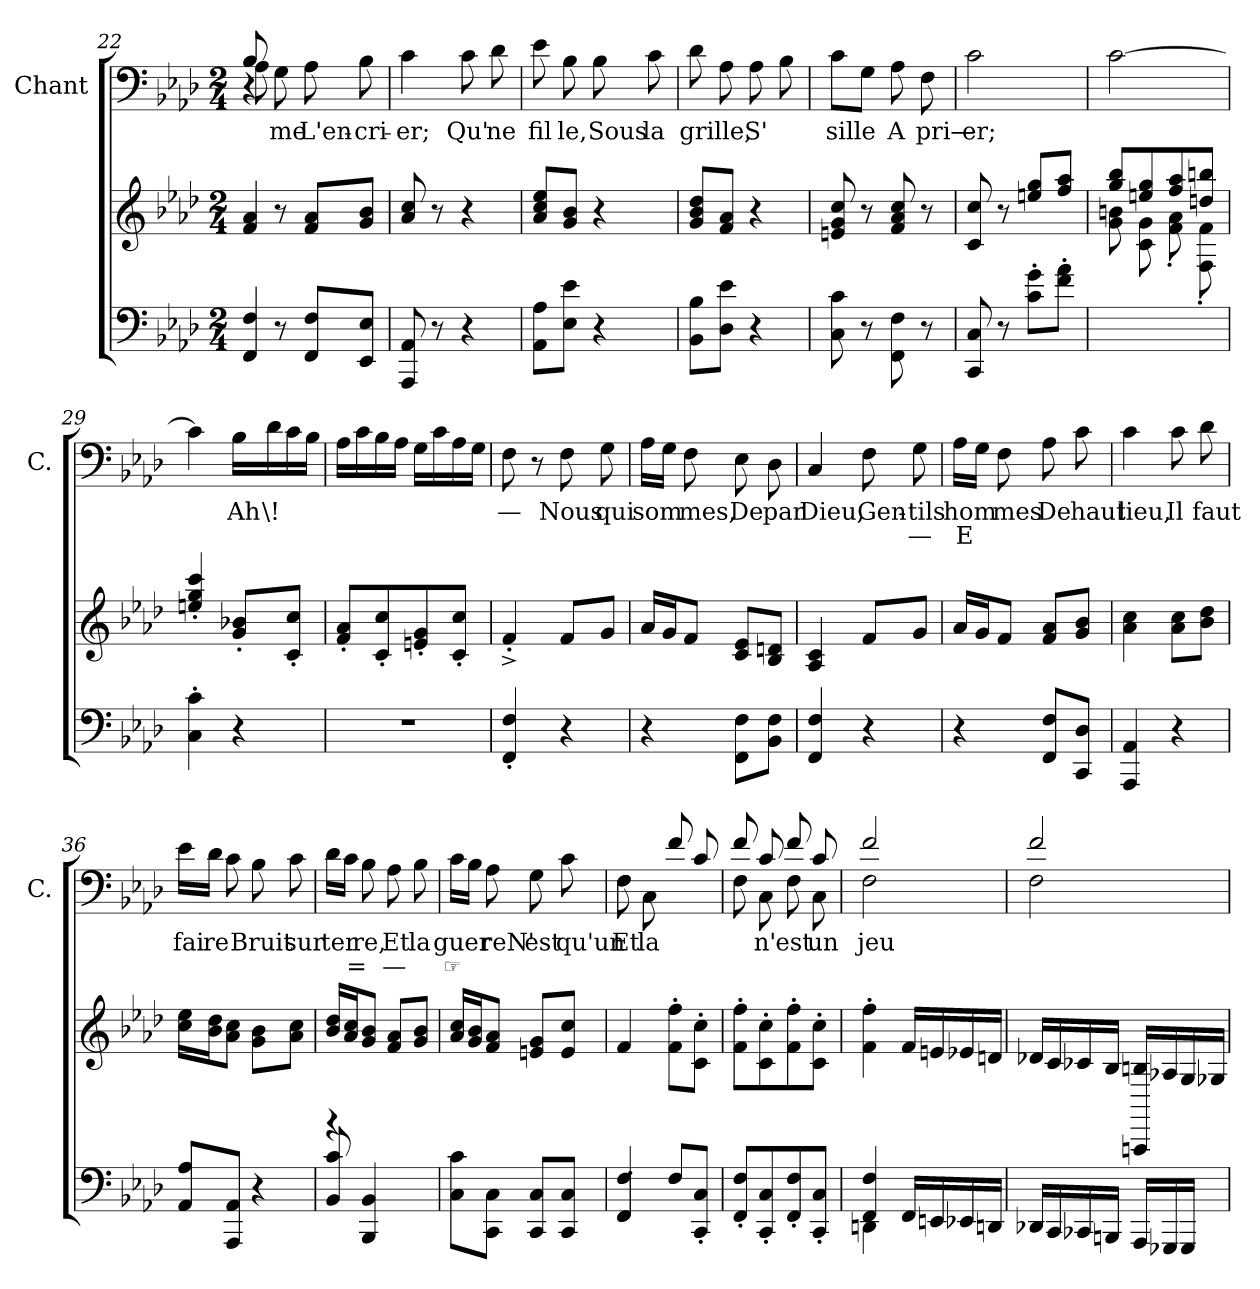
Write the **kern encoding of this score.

**kern	**kern	**kern	**text	**text
*part3	*part2	*part1	*part1	*part1
*staff3	*staff2	*staff1	*staff1	*staff1
*	*	*I"Chant	*	*
*	*	*I'C.	*	*
*clefF4	*clefG2	*clefF4	*	*
*k[b-e-a-d-]	*k[b-e-a-d-]	*k[b-e-a-d-]	*	*
*M2/4	*M2/4	*M2/4	*	*
=22	=22	=22	=22	=22
*	*	*^	*	*
*	*	*	*^	*	*
8Fi/ 8FFi/J	8a-j/ 8fj/J	4r	8B-i/	8A-Z\	--	.
8r	8r	.	8Gi\	4.ryy	me	.
8Fi/ 8FFi/L	8a-j/ 8fj/L	8A-j\	4ryy	.	L'en-	.
8E-i/ 8EE-i/J	8b-j/ 8gj/J	8B-j\	.	.	cri-	.
*	*	*v	*v	*v	*	*
=23	=23	=23	=23	=23
8AA-i/ 8AAA-i/	8a-j/ 8ccj/	4cj\	er;	.
8r	8r	.	.	.
4r	4r	8cj\	Qu'	.
.	.	8d-j\	ne	.
=24	=24	=24	=24	=24
8AA-i\ 8A-i\L	8ee-j/ 8ccj/ 8a-j/L	8e-j\	fil	.
8E-i\ 8e-i\J	8b-j/ 8gj/J	8B-j\	le,	.
4r	4r	8B-j\	Sous	.
.	.	8cj\	la	.
=25	=25	=25	=25	=25
8BB-i\ 8B-i\L	8dd-j/ 8b-j/ 8gj/L	8d-j\	grille,	.
8D-i\ 8e-i\J	8a-j/ 8fj/J	8A-j\	.	.
4r	4r	8A-j\	S'	.
.	.	8B-j\	.	.
!!LO:PB:g=z
=26	=26	=26	=26	=26
8Ci\ 8ci\	8ccj/ 8gj/ 8enj/	8cj\L	sille	.
8r	8r	8Gj\J	.	.
8FFi\ 8Fi\	8ccj/ 8a-j/ 8fj/	8A-j\	A	.
8r	8r	8Fj\	pri—	.
=27	=27	=27	=27	=27
8Ci/ 8CCi/	8ccj/ 8cj/	2cj\	er;	.
8r	8r	.	.	.
8ci'>'<\ 8gi'>'<\L	8ggj/ 8eenj/L	.	.	.
8fi'>'<'<\ 8a-i'>'<'<\J	8aa-j/ 8ffj/J	.	.	.
=28	=28	=28	=28	=28
*	*^	*	*	*
2ryy	8bb-j/ 8ggj/L	8bni\ 8gi\	[2cj\	.	.
.	8ggj/ 8eenj/	8ci\ 8gi\	.	.	.
.	8aa-j/ 8ffj/	8fi'>'<'<\ 8a-i'>'<'<\	.	.	.
.	8bbnj/ 8ddnj/J	8Fi'>'<\ 8fi'>'<\	.	.	.
*	*v	*v	*	*	*
=29	=29	=29	=29	=29
4Ci'>\ 4ci'>\	4cccj'<'</ 4ggj'<'</ 4eenj'<'</	4cj\]	.	.
4r	8b-Xj'</ 8gj'</L	16B-j\LL	Ah	.
.	.	16d-j\	\!	.
.	8ccj'</ 8cj'</J	16cj\	.	.
.	.	16B-j\JJ	.	.
=30	=30	=30	=30	=30
2r	8a-j'</ 8fj'</L	16A-j\LL	.	.
.	.	16cj\	.	.
.	8ccj'</ 8cj'</	16B-j\	.	.
.	.	16A-j\JJ	.	.
.	8gj'</ 8enj'</	16Gj\LL	.	.
.	.	16cj\	.	.
.	8ccj'</ 8cj'</J	16A-j\	.	.
.	.	16Gj\JJ	.	.
=31	=31	=31	=31	=31
4Fi'</ 4FFi'</	4f'<^<j/	8Fj\	—	.
.	.	8r	.	.
4r	8fj/L	8Fj\	Nous	.
.	8gj/J	8Gj\	qui	.
=32	=32	=32	=32	=32
4r	16a-j/LL	16A-j\LL	som	.
.	16gj/J	16Gj\JJ	.	.
.	8fj/J	8Fj\	mes,	.
8FFi\ 8Fi\L	8e-j/ 8cj/L	8E-j\	De	.
8BB-i\ 8Fi\J	8dnj/ 8B-j/J	8D-j\	par	.
!!LO:LB:g=z
=33	=33	=33	=33	=33
4Fi/ 4FFi/	4cj/ 4A-j/	4Cj/	Dieu,	.
4r	8fj/L	8Fj\	Gen-	.
.	8gj/J	8Gj\	tils	—
=34	=34	=34	=34	=34
4r	16a-j/LL	16A-j\LL	hom	E
.	16gj/J	16Gj\JJ	.	.
.	8fj/J	8Fj\	mes	.
8Fi/ 8FFi/L	8a-j/ 8fj/L	8A-j\	De	.
8D-i/ 8CCi/J	8b-j/ 8gj/J	8cj\	haut	.
=35	=35	=35	=35	=35
4AA-i/ 4AAA-i/	4a-j\ 4ccj\	4cj\	lieu,	.
4r	8a-j\ 8ccj\L	8cj\	Il	.
.	8dd-j\ 8b-j\J	8d-j\	faut	.
=36	=36	=36	=36	=36
8A-i/ 8AA-i/L	16ccj\ 16ee-j\LL	16e-j\LL	fai	.
.	16b-j\ 16dd-j\J	16d-j\JJ	re	.
8AA-i/ 8AAA-i/J	8a-j\ 8ccj\J	8cj\	.	.
4r	8b-j\ 8gj\L	8B-j\	Bruit	.
.	8a-j\ 8ccj\J	8cj\	sur	.
=37	=37	=37	=37	=37
*^	*	*	*	*
4r	8ci/ 8BB-i/	16dd-j/ 16b-j/LL	16d-j\LL	ter	.
.	.	16a-j/ 16ccj/J	16cj\JJ	--	=
.	4BB-i/ 4BBB-i/	8b-j/ 8gj/J	8B-j\	re,	.
4ryy	.	8fj/ 8a-j/L	8A-j\	Et	—
.	8ryy	8gj/ 8b-j/J	8B-j\	la	.
*v	*v	*	*	*	*
=38	=38	=38	=38	=38
8Ci\ 8ci\L	16ccj/ 16a-j/LL	16cj\LL	guer	☞
.	16b-j/ 16gj/J	16B-j\JJ	--	.
8CCi\ 8Ci\J	8a-j/ 8fj/J	8A-j\	reN'	.
8Ci/ 8CCi/L	8gj/ 8enj/L	8Gj\	est	.
8Ci/ 8CCi/J	8ccj/ 8ej/J	8cj\	qu'un	.
!!LO:LB:g=z
=39	=39	=39	=39	=39
*^	*	*	*	*
*	*	*	*^	*	*
4FF'<Z/	4Fi/ 4FFi/	4fj/	4Fj\	8Fi\	Et	.
.	.	.	.	8Ci\	la	.
4ryy	8Fi/L	8fj'>\ 8ffj'>\L	8fj/	4ryy	.	.
.	8Ci'</ 8CCi'</J	8cj'>\ 8ccj'>\J	8cj/	.	.	.
*v	*v	*	*	*	*	*
=40	=40	=40	=40	=40	=40
8Fi'</ 8FFi'</L	8fj'>\ 8ffj'>\L	8fj/	8Fi\	--	.
8Ci'</ 8CCi'</	8cj'>\ 8ccj'>\	8cj/	8Ci\	n'	.
8Fi'</ 8FFi'</	8fj'>\ 8ffj'>\	8fj/	8Fi\	est	.
8Ci'</ 8CCi'</J	8cj'>\ 8ccj'>\J	8cj/	8Ci\	un	.
=41	=41	=41	=41	=41	=41
*^	*	*	*	*	*
4DDnZ\	4Fi'</ 4FFi'</	4fj'>\ 4ffj'>\	2fj/	2Fi\	jeu	.
4ryy	16FFi/LL	16fj/LL	.	.	.	.
.	16EEni/	16enj/	.	.	.	.
.	16EE-Xi/	16e-Xj/	.	.	.	.
.	16DDni/JJ	16dnj/JJ	.	.	.	.
*v	*v	*	*	*	*	*
=42	=42	=42	=42	=42	=42
16DD-Xi/LL	16d-Xj/LL	2fj/	2Fi\	.	.
16CCi/	16cj/	.	.	.	.
16CC-Xi/	16c-Xj/	.	.	.	.
16BBBni/JJ	16B-j/JJ	.	.	.	.
16AAA-i/LL	16Bnj/ 16AAAnj/LL	.	.	.	.
16GGG-Xi/	16A-Xj/	.	.	.	.
16GGG-i/JJ	16Gj/	.	.	.	.
16ryy	16G-Xj/JJ	.	.	.	.
*	*	*v	*v	*	*
=	=	=	=	=
*-	*-	*-	*-	*-
